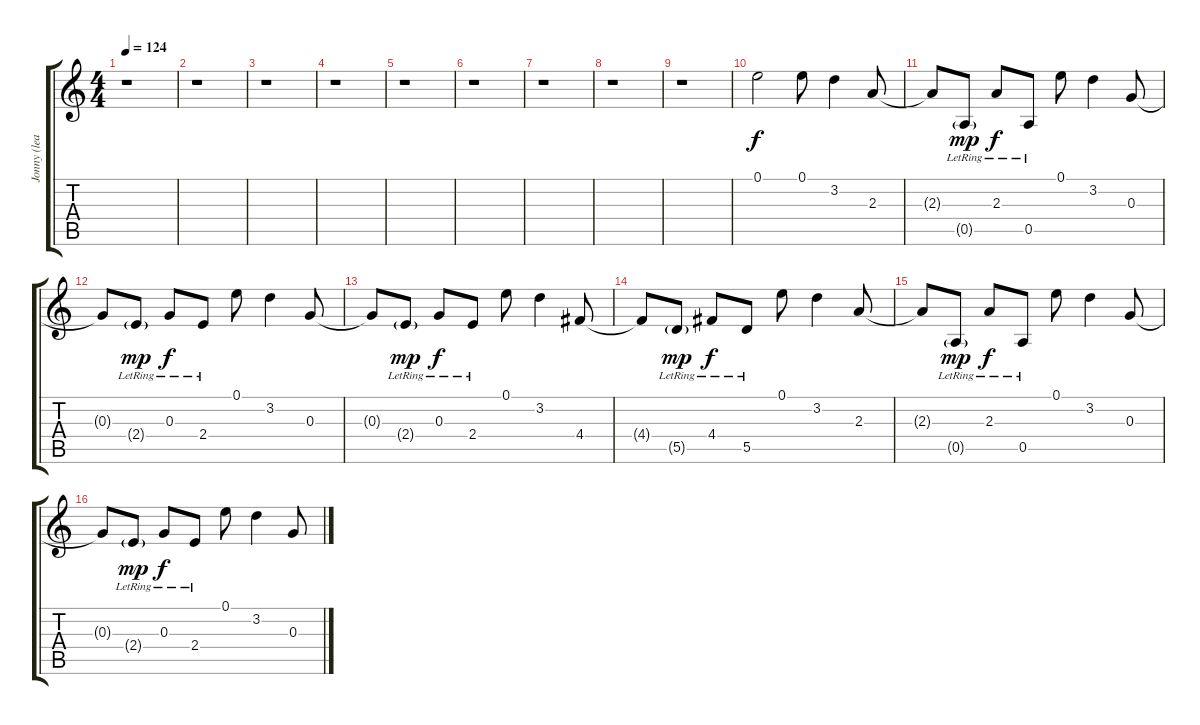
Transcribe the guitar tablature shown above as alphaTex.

\track ("Jonny (lead guitar)" "Jonny (lea") {instrument overdrivenguitar}
\staff {score tabs}
\tuning (E4 B3 G3 D3 A2 E2) {hide}
\ts (4 4)
\tempo 124
\clef g2
\ks c
r.1{dy f} |
r.1 |
r.1 |
r.1 |
r.1 |
r.1 |
r.1 |
r.1 |
r.1 |
0.1.2 0.1.8 3.2.4 2.3.8 |
2.3{t}.8 0.5{g lr}.8{dy mp} 2.3{lr}.8{dy f} 0.5{lr}.8 0.1.8 3.2.4 0.3.8 |
0.3{t}.8 2.4{g lr}.8{dy mp} 0.3{lr}.8{dy f} 2.4{lr}.8 0.1.8 3.2.4 0.3.8 |
0.3{t}.8 2.4{g lr}.8{dy mp} 0.3{lr}.8{dy f} 2.4{lr}.8 0.1.8 3.2.4 4.4.8 |
4.4{t}.8 5.5{g lr}.8{dy mp} 4.4{lr}.8{dy f} 5.5{lr}.8 0.1.8 3.2.4 2.3.8 |
2.3{t}.8 0.5{g lr}.8{dy mp} 2.3{lr}.8{dy f} 0.5{lr}.8 0.1.8 3.2.4 0.3.8 |
0.3{t}.8 2.4{g lr}.8{dy mp} 0.3{lr}.8{dy f} 2.4{lr}.8 0.1.8 3.2.4 0.3.8
